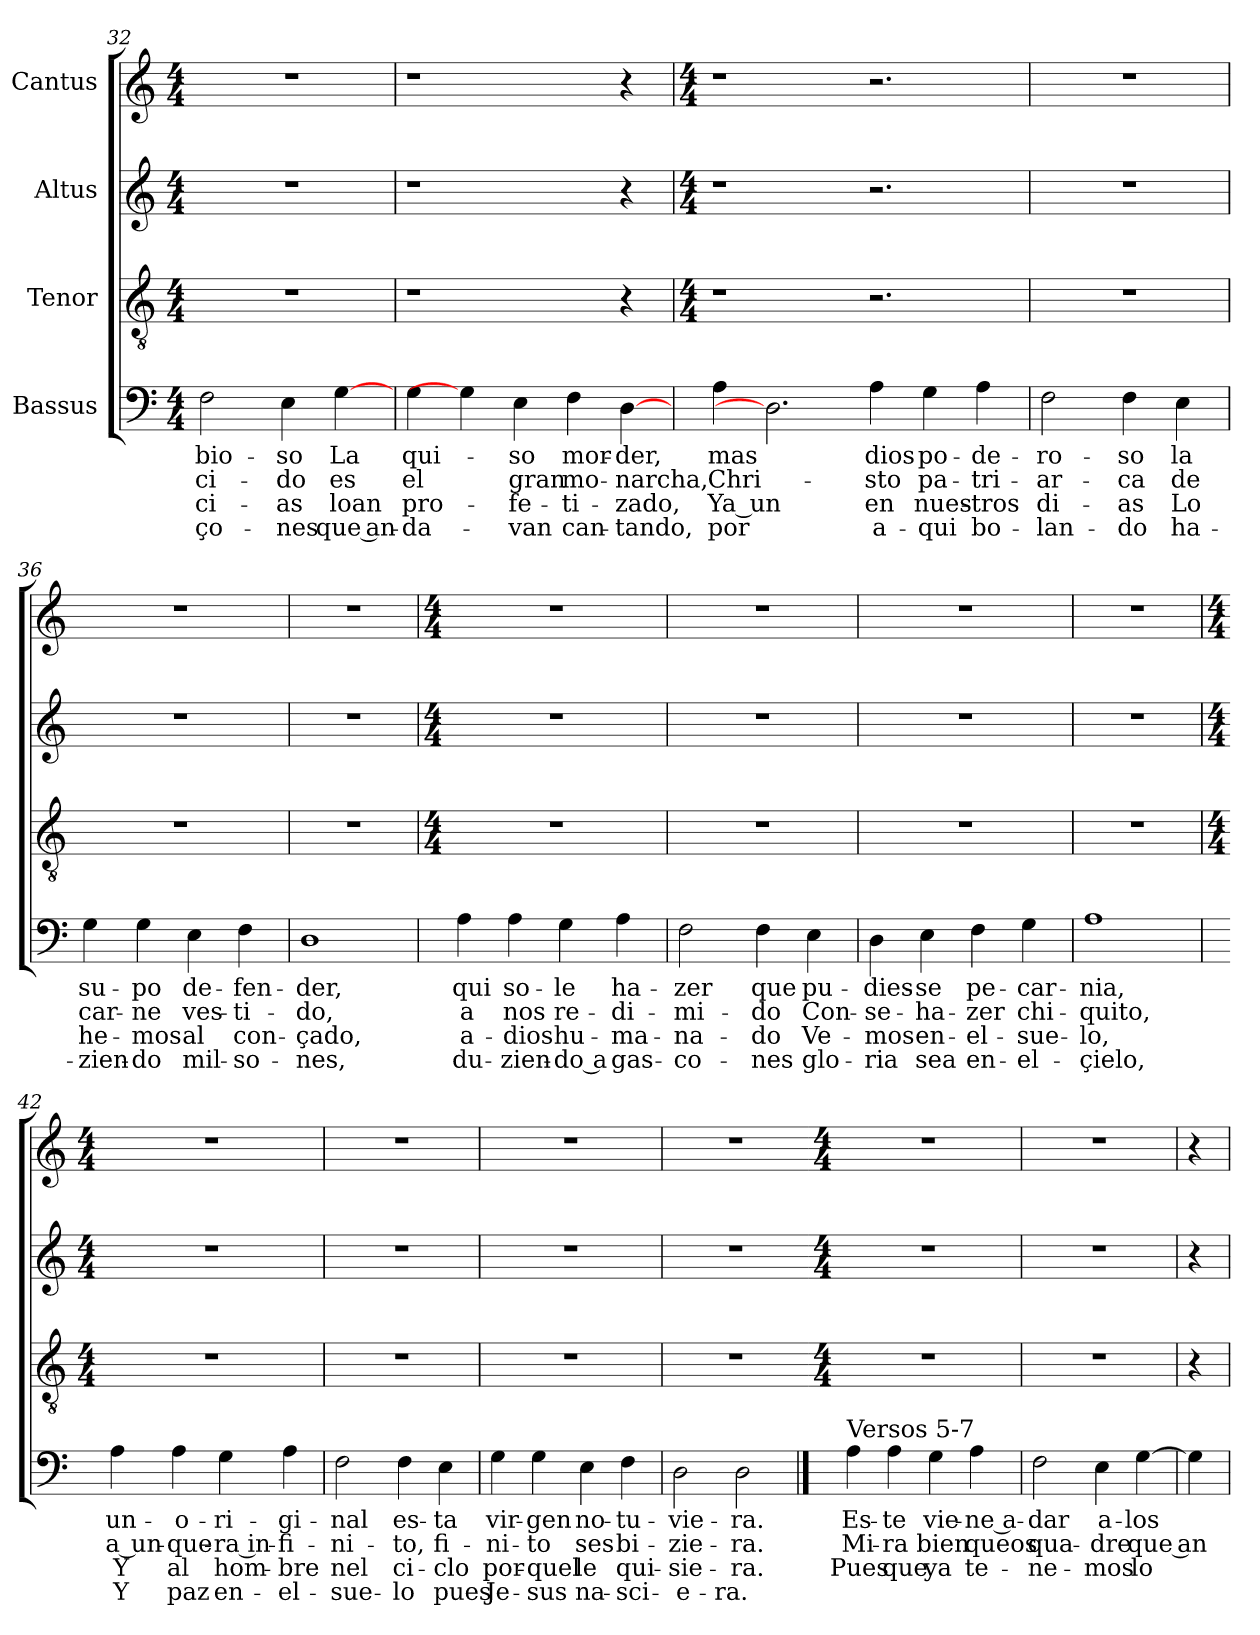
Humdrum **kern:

**kern	**text	**text	**text	**text	**kern	**kern	**kern
*part4	*part4	*part4	*part4	*part4	*part3	*part2	*part1
*staff4	*staff4	*staff4	*staff4	*staff4	*staff3	*staff2	*staff1
*I"Bassus	*	*	*	*	*I"Tenor	*I"Altus	*I"Cantus
*clefF4	*	*	*	*	*clefGv2	*clefG2	*clefG2
*k[]	*	*	*	*	*k[]	*k[]	*k[]
*C:	*	*	*	*	*C:	*C:	*C:
*M4/4	*	*	*	*	*M4/4	*M4/4	*M4/4
=32	=32	=32	=32	=32	=32	=32	=32
!	!LO:LY:b	!LO:LY:b	!LO:LY:b	!LO:LY:b	!	!	!
2F	-bio-	-ci-	-ci-	-ço-	1r	1r	1r
!	!LO:LY:b	!LO:LY:b	!LO:LY:b	!LO:LY:b	!	!	!
4E	-so	do	as	nes	.	.	.
!	!LO:LY:b	!LO:LY:b	!LO:LY:b	!LO:LY:b	!	!	!
[4G	La	es	loan	que an-	.	.	.
=33	=33	=33	=33	=33	=33	=33	=33
!	!LO:LY:b	!LO:LY:b	!LO:LY:b	!LO:LY:b	!	!	!
4G	-qui-	-el	pro-	-da-	1r	1r	1r
4G]	.	.	.	.	.	.	.
!	!LO:LY:b	!LO:LY:b	!LO:LY:b	!LO:LY:b	!	!	!
4E	-so	gran	fe-	-van	.	.	.
!	!LO:LY:b	!LO:LY:b	!LO:LY:b	!LO:LY:b	!	!	!
4F	mor-	-mo-	-ti-	-can-	.	.	.
!	!LO:LY:b	!LO:LY:b	!LO:LY:b	!LO:LY:b	!	!	!
[4D	-der,	narcha,	zado,	tando,	4r	4r	4r
!!LO:LB:g=z
=34	=34	=34	=34	=34	=34	=34	=34
*	*	*	*	*	*M4/4	*M4/4	*M4/4
!	!LO:LY:b	!LO:LY:b	!LO:LY:b	!LO:LY:b	!	!	!
4A	mas	Chri-	-Ya un	por	1r	1r	1r
2.D]	.	.	.	.	.	.	.
!	!LO:LY:b	!LO:LY:b	!LO:LY:b	!LO:LY:b	!	!	!
4A	dios	sto	en	a-	2.r	2.r	2.r
!	!LO:LY:b	!LO:LY:b	!LO:LY:b	!LO:LY:b	!	!	!
4G	-po-	-pa-	-nues-	-qui	.	.	.
!	!LO:LY:b	!LO:LY:b	!LO:LY:b	!LO:LY:b	!	!	!
4A	de-	-tri-	-tros	bo-	.	.	.
=35	=35	=35	=35	=35	=35	=35	=35
!	!LO:LY:b	!LO:LY:b	!LO:LY:b	!LO:LY:b	!	!	!
2F	-ro-	-ar-	-di-	-lan-	1r	1r	1r
!	!LO:LY:b	!LO:LY:b	!LO:LY:b	!LO:LY:b	!	!	!
4F	-so	ca	as	do	.	.	.
!	!LO:LY:b	!LO:LY:b	!LO:LY:b	!LO:LY:b	!	!	!
4E	la	de	Lo	ha-	.	.	.
=36	=36	=36	=36	=36	=36	=36	=36
!	!LO:LY:b	!LO:LY:b	!LO:LY:b	!LO:LY:b	!	!	!
4G	-su-	-car-	-he-	-zien-	1r	1r	1r
!	!LO:LY:b	!LO:LY:b	!LO:LY:b	!LO:LY:b	!	!	!
4G	-po	ne	mos	do	.	.	.
!	!LO:LY:b	!LO:LY:b	!LO:LY:b	!LO:LY:b	!	!	!
4E	de-	-ves-	-al	mil-	.	.	.
!	!LO:LY:b	!LO:LY:b	!LO:LY:b	!LO:LY:b	!	!	!
4F	-fen-	-ti-	-con-	-so-	.	.	.
=37	=37	=37	=37	=37	=37	=37	=37
!	!LO:LY:b	!LO:LY:b	!LO:LY:b	!LO:LY:b	!	!	!
1D	-der,	do,	çado,	nes,	1r	1r	1r
!!LO:LB:g=z
=38	=38	=38	=38	=38	=38	=38	=38
*	*	*	*	*	*M4/4	*M4/4	*M4/4
!	!LO:LY:b	!LO:LY:b	!LO:LY:b	!LO:LY:b	!	!	!
4A	qui	a	a-	-du-	1r	1r	1r
!	!LO:LY:b	!LO:LY:b	!LO:LY:b	!LO:LY:b	!	!	!
4A	-so-	-nos	dios	zien-	.	.	.
!	!LO:LY:b	!LO:LY:b	!LO:LY:b	!LO:LY:b	!	!	!
4G	-le	re-	-hu-	-do a	.	.	.
!	!LO:LY:b	!LO:LY:b	!LO:LY:b	!LO:LY:b	!	!	!
4A	ha-	-di-	-ma-	-gas-	.	.	.
=39	=39	=39	=39	=39	=39	=39	=39
!	!LO:LY:b	!LO:LY:b	!LO:LY:b	!LO:LY:b	!	!	!
2F	-zer	mi-	-na-	-co-	1r	1r	1r
!	!LO:LY:b	!LO:LY:b	!LO:LY:b	!LO:LY:b	!	!	!
4F	-que	do	do	nes	.	.	.
!	!LO:LY:b	!LO:LY:b	!LO:LY:b	!LO:LY:b	!	!	!
4E	pu-	-Con-	-Ve-	-glo-	.	.	.
=40	=40	=40	=40	=40	=40	=40	=40
!	!LO:LY:b	!LO:LY:b	!LO:LY:b	!LO:LY:b	!	!	!
4D	-dies-	-se-	-mos	ria	1r	1r	1r
!	!LO:LY:b	!LO:LY:b	!LO:LY:b	!LO:LY:b	!	!	!
4E	se	ha-	-en-	-sea	.	.	.
!	!LO:LY:b	!LO:LY:b	!LO:LY:b	!LO:LY:b	!	!	!
4F	pe-	-zer	el-	-en-	.	.	.
!	!LO:LY:b	!LO:LY:b	!LO:LY:b	!LO:LY:b	!	!	!
4G	-car-	-chi-	-sue-	-el-	.	.	.
=41	=41	=41	=41	=41	=41	=41	=41
!	!LO:LY:b	!LO:LY:b	!LO:LY:b	!LO:LY:b	!	!	!
1A	-nia,	quito,	lo,	çielo,	1r	1r	1r
!!LO:LB:g=z
=42	=42	=42	=42	=42	=42	=42	=42
*	*	*	*	*	*M4/4	*M4/4	*M4/4
!	!LO:LY:b	!LO:LY:b	!LO:LY:b	!LO:LY:b	!	!	!
4A	un-	-a un-	-Y	Y	1r	1r	1r
!	!LO:LY:b	!LO:LY:b	!LO:LY:b	!LO:LY:b	!	!	!
4A	o-	-que-	-al	paz	.	.	.
!	!LO:LY:b	!LO:LY:b	!LO:LY:b	!LO:LY:b	!	!	!
4G	ri-	-ra in-	-hom-	-en-	.	.	.
!	!LO:LY:b	!LO:LY:b	!LO:LY:b	!LO:LY:b	!	!	!
4A	-gi-	-fi-	-bre	el-	.	.	.
=43	=43	=43	=43	=43	=43	=43	=43
!	!LO:LY:b	!LO:LY:b	!LO:LY:b	!LO:LY:b	!	!	!
2F	-nal	ni-	-nel	sue-	1r	1r	1r
!	!LO:LY:b	!LO:LY:b	!LO:LY:b	!LO:LY:b	!	!	!
4F	-es-	-to,	ci-	-lo	.	.	.
!	!LO:LY:b	!LO:LY:b	!LO:LY:b	!LO:LY:b	!	!	!
4E	ta	fi-	-clo	pues	.	.	.
=44	=44	=44	=44	=44	=44	=44	=44
!	!LO:LY:b	!LO:LY:b	!LO:LY:b	!LO:LY:b	!	!	!
4G	vir-	-ni-	-por-	-Je-	1r	1r	1r
!	!LO:LY:b	!LO:LY:b	!LO:LY:b	!LO:LY:b	!	!	!
4G	-gen	to	quel	sus	.	.	.
!	!LO:LY:b	!LO:LY:b	!LO:LY:b	!LO:LY:b	!	!	!
4E	no-	-ses	le	na-	.	.	.
!	!LO:LY:b	!LO:LY:b	!LO:LY:b	!LO:LY:b	!	!	!
4F	-tu-	-bi-	-qui-	-sci-	.	.	.
=45	=45	=45	=45	=45	=45	=45	=45
!	!LO:LY:b	!LO:LY:b	!LO:LY:b	!LO:LY:b	!	!	!
2D	-vie-	-zie-	-sie-	-e-	1r	1r	1r
!	!LO:LY:b	!LO:LY:b	!LO:LY:b	!LO:LY:b	!	!	!
2D	-ra.	ra.	ra.	ra.	.	.	.
!!LO:LB:g=z
==46	=46	=46	=46	=46	=46	=46	=46
*	*	*	*	*	*M4/4	*M4/4	*M4/4
!LO:TX:a:t=Versos 5-7	!	!	!	!	!	!	!
!	!LO:LY:b	!LO:LY:b	!LO:LY:b	!	!	!	!
4A	Es-	-Mi-	-Pues	.	1r	1r	1r
!	!LO:LY:b	!LO:LY:b	!LO:LY:b	!	!	!	!
4A	te	ra	que	.	.	.	.
!	!LO:LY:b	!LO:LY:b	!LO:LY:b	!	!	!	!
4G	vie-	-bien	ya	.	.	.	.
!	!LO:LY:b	!LO:LY:b	!LO:LY:b	!	!	!	!
4A	ne a-	-queos	te-	.	.	.	.
=47	=47	=47	=47	=47	=47	=47	=47
!	!LO:LY:b	!LO:LY:b	!LO:LY:b	!	!	!	!
2F	-dar	qua-	-ne-	.	1r	1r	1r
!	!LO:LY:b	!LO:LY:b	!LO:LY:b	!	!	!	!
4E	-a-	-dre	mos	.	.	.	.
!	!LO:LY:b	!LO:LY:b	!LO:LY:b	!	!	!	!
[4G	los	que an	lo	.	.	.	.
=48	=48	=48	=48	=48	=48	=48	=48
4G]	.	.	.	.	4r	4r	4r
=	=	=	=	=	=	=	=
*-	*-	*-	*-	*-	*-	*-	*-
